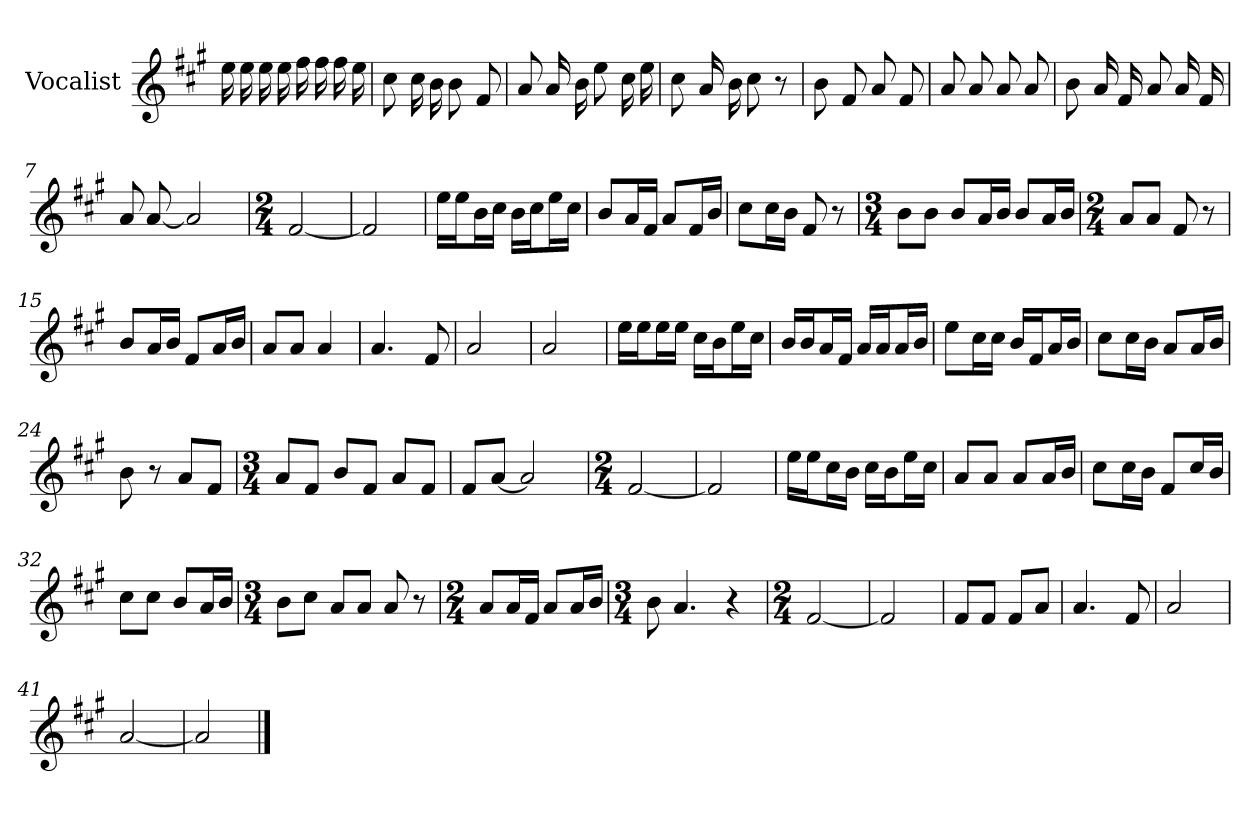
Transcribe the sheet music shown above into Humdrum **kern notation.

**kern
*part1
*staff1
*I"Vocalist
*k[f#c#g#]
*A:
=
16ee
16ee
16ee
16ee
16ff#
16ff#
16ff#
16ee
=1
8cc#
16cc#
16b
8b
8f#
=2
8a
16a
16b
8ee
16cc#
16ee
=3
8cc#
16a
16b
8cc#
8r
=4
8b
8f#
8a
8f#
=5
8a
8a
8a
8a
=6
8b
16a
16f#
8a
16a
16f#
=7
8a
[8a
2a]
=8
*M2/4
[2f#
=9
2f#]
=10
16eeLL
16eeJ
16bL
16cc#JJ
16bLL
16cc#J
16eeL
16cc#JJ
=11
8bL
16aL
16f#JJ
8aL
16f#L
16bJJ
=12
8cc#L
16cc#L
16bJJ
8f#
8r
=13
*M3/4
8bL
8bJ
8bL
16aL
16bJJ
8bL
16aL
16bJJ
=14
*M2/4
8aL
8aJ
8f#
8r
=15
8bL
16aL
16bJJ
8f#L
16aL
16bJJ
=16
8aL
8aJ
4a
=17
4.a
8f#
=18
2a
=19
2a
=20
16eeLL
16eeJ
16eeL
16eeJJ
16cc#LL
16bJ
16eeL
16cc#JJ
=21
16bLL
16bJ
16aL
16f#JJ
16aLL
16aJ
16aL
16bJJ
=22
8eeL
16cc#L
16cc#JJ
16bLL
16f#J
16aL
16bJJ
=23
8cc#L
16cc#L
16bJJ
8aL
16aL
16bJJ
=24
8b
8r
8aL
8f#J
=25
*M3/4
8aL
8f#J
8bL
8f#J
8aL
8f#J
=26
8f#L
[8aJ
2a]
=27
*M2/4
[2f#
=28
2f#]
=29
16eeLL
16eeJ
16cc#L
16bJJ
16cc#LL
16bJ
16eeL
16cc#JJ
=30
8aL
8aJ
8aL
16aL
16bJJ
=31
8cc#L
16cc#L
16bJJ
8f#L
16cc#L
16bJJ
=32
8cc#L
8cc#J
8bL
16aL
16bJJ
=33
*M3/4
8bL
8cc#J
8aL
8aJ
8a
8r
=34
*M2/4
8aL
16aL
16f#JJ
8aL
16aL
16bJJ
=35
*M3/4
8b
4.a
4r
=36
*M2/4
[2f#
=37
2f#]
=38
8f#L
8f#J
8f#L
8aJ
=39
4.a
8f#
=40
2a
=41
[2a
=42
2a]
==
*-
